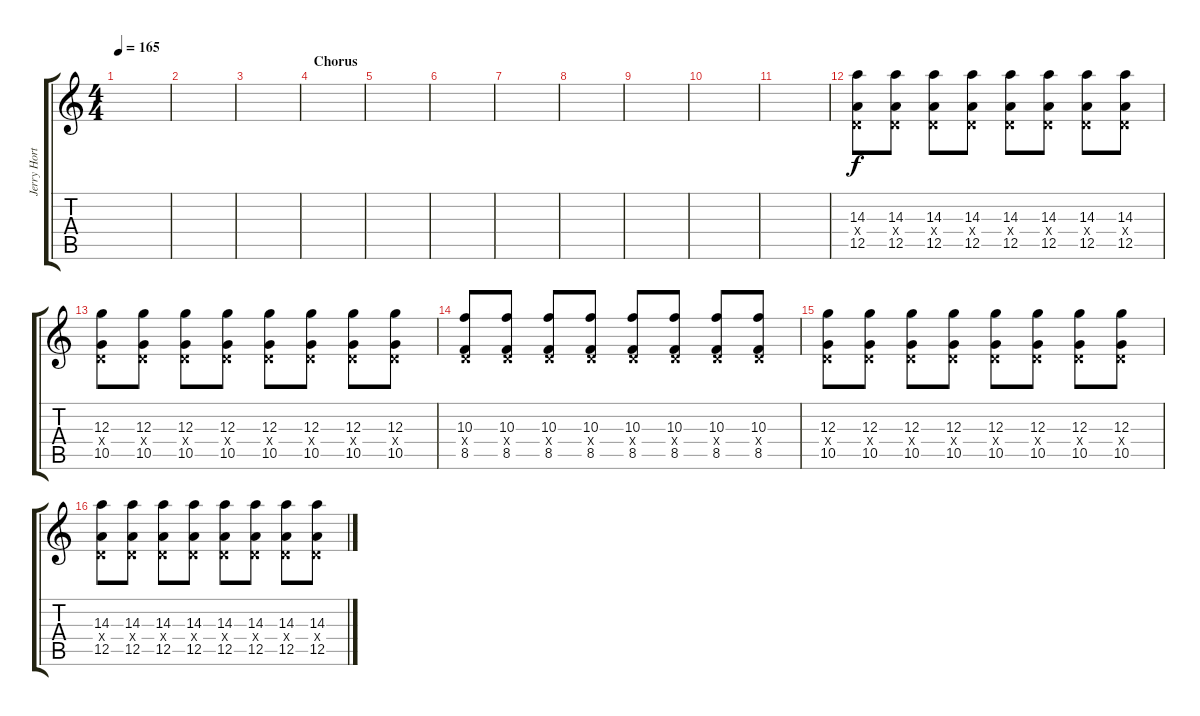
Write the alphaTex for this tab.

\track ("Jerry Horton guitar 2" "Jerry Hort") {instrument overdrivenguitar}
\staff {score tabs}
\tuning (E4 B3 G3 D3 A2 E2) {hide}
\ts (4 4)
\tempo 165
\clef g2
\ks c
|
|
|
\section ("" "Chorus")
|
|
|
|
|
|
|
|
(14.3 0.4{x} 12.5).8 (14.3 0.4{x} 12.5).8 (14.3 0.4{x} 12.5).8 (14.3 0.4{x} 12.5).8 (14.3 0.4{x} 12.5).8 (14.3 0.4{x} 12.5).8 (14.3 0.4{x} 12.5).8 (14.3 0.4{x} 12.5).8 |
(12.3 0.4{x} 10.5).8 (12.3 0.4{x} 10.5).8 (12.3 0.4{x} 10.5).8 (12.3 0.4{x} 10.5).8 (12.3 0.4{x} 10.5).8 (12.3 0.4{x} 10.5).8 (12.3 0.4{x} 10.5).8 (12.3 0.4{x} 10.5).8 |
(10.3 0.4{x} 8.5).8 (10.3 0.4{x} 8.5).8 (10.3 0.4{x} 8.5).8 (10.3 0.4{x} 8.5).8 (10.3 0.4{x} 8.5).8 (10.3 0.4{x} 8.5).8 (10.3 0.4{x} 8.5).8 (10.3 0.4{x} 8.5).8 |
(12.3 0.4{x} 10.5).8 (12.3 0.4{x} 10.5).8 (12.3 0.4{x} 10.5).8 (12.3 0.4{x} 10.5).8 (12.3 0.4{x} 10.5).8 (12.3 0.4{x} 10.5).8 (12.3 0.4{x} 10.5).8 (12.3 0.4{x} 10.5).8 |
(14.3 0.4{x} 12.5).8 (14.3 0.4{x} 12.5).8 (14.3 0.4{x} 12.5).8 (14.3 0.4{x} 12.5).8 (14.3 0.4{x} 12.5).8 (14.3 0.4{x} 12.5).8 (14.3 0.4{x} 12.5).8 (14.3 0.4{x} 12.5).8
